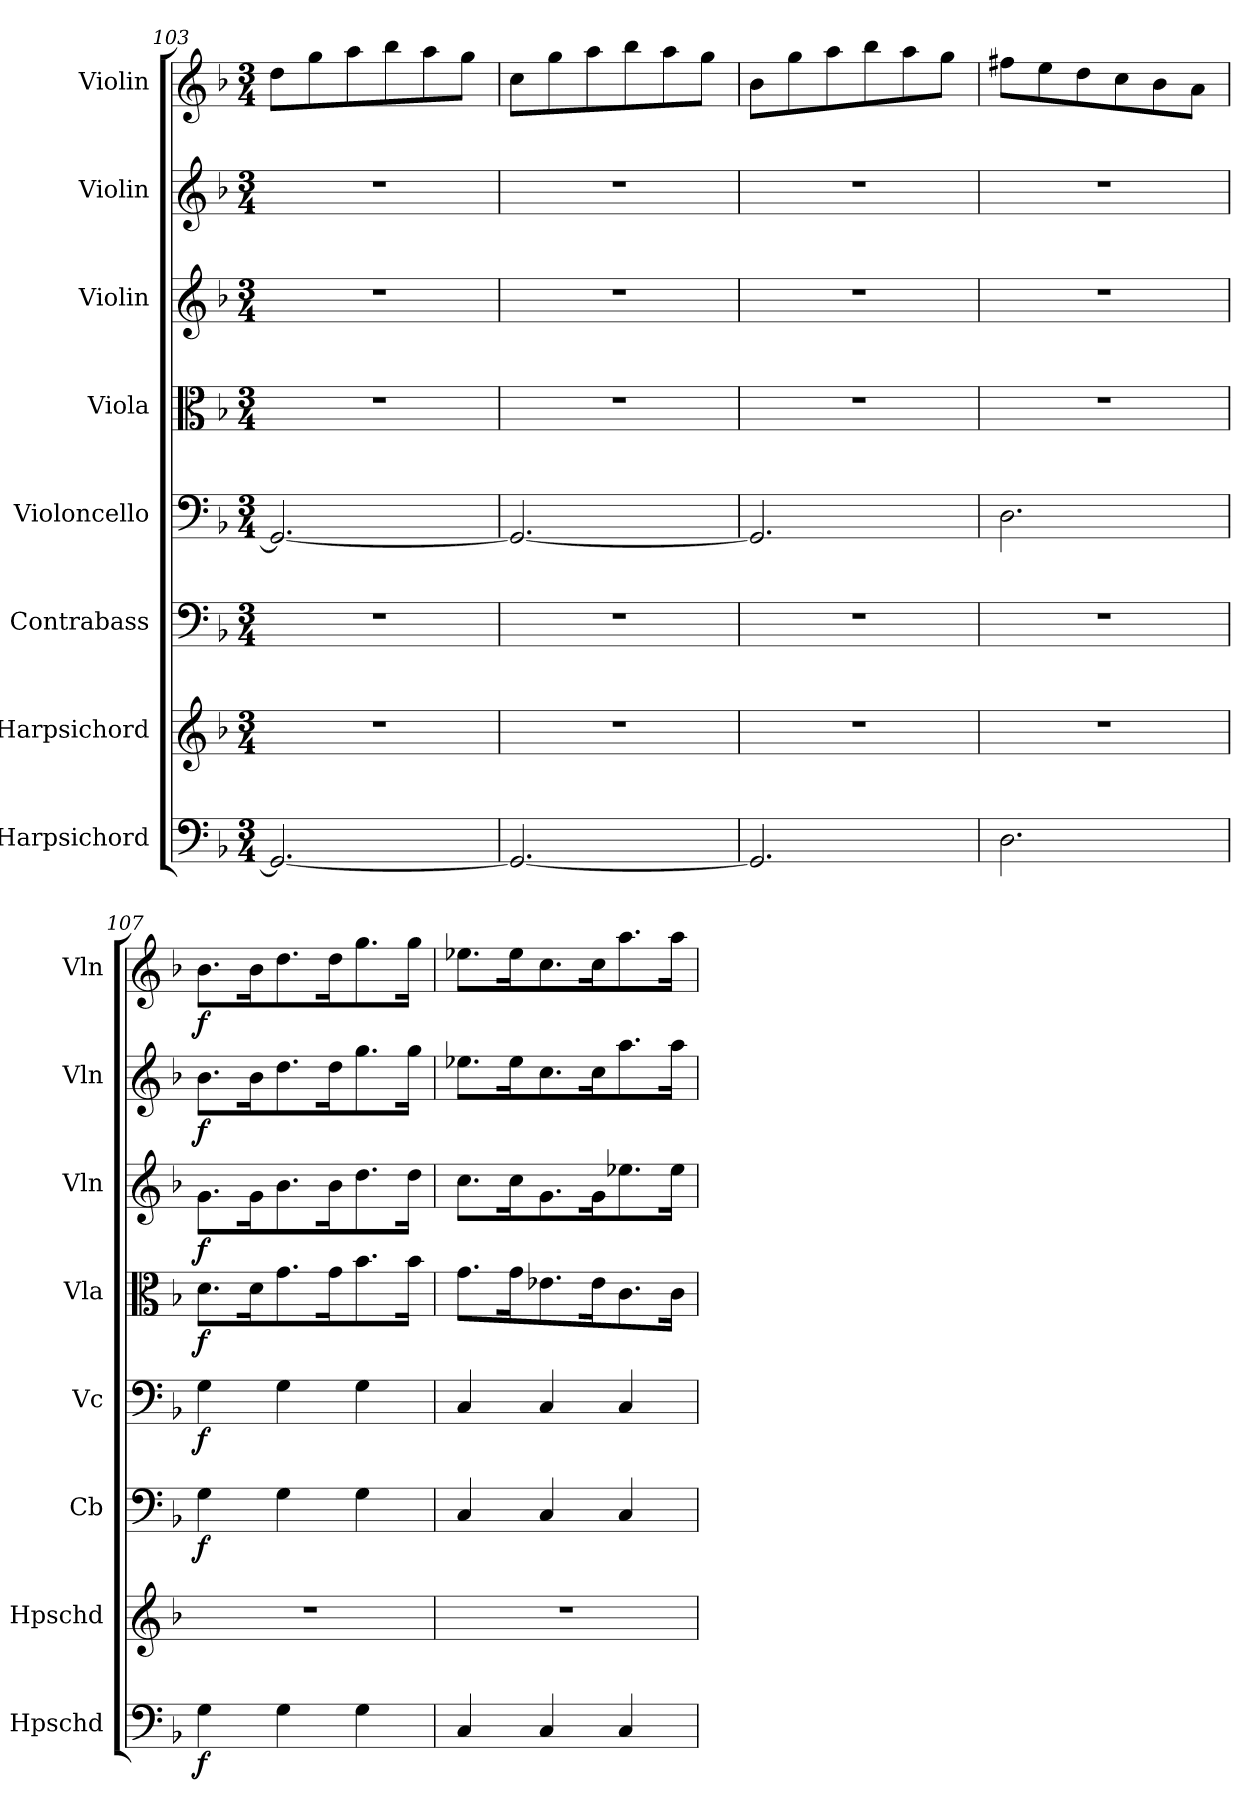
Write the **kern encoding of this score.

**kern	**dynam	**kern	**kern	**dynam	**kern	**dynam	**kern	**dynam	**kern	**dynam	**kern	**dynam	**kern	**dynam
*part8	*part8	*part7	*part6	*part6	*part5	*part5	*part4	*part4	*part3	*part3	*part2	*part2	*part1	*part1
*staff8	*staff8	*staff7	*staff6	*staff6	*staff5	*staff5	*staff4	*staff4	*staff3	*staff3	*staff2	*staff2	*staff1	*staff1
*I"Harpsichord	*	*I"Harpsichord	*I"Contrabass	*	*I"Violoncello	*	*I"Viola	*	*I"Violin	*	*I"Violin	*	*I"Violin	*
*I'Hpschd	*	*I'Hpschd	*I'Cb	*	*I'Vc	*	*I'Vla	*	*I'Vln	*	*I'Vln	*	*I'Vln	*
*clefF4	*	*clefG2	*clefF4	*	*clefF4	*	*clefC3	*	*clefG2	*	*clefG2	*	*clefG2	*
*k[b-]	*	*k[b-]	*k[b-]	*	*k[b-]	*	*k[b-]	*	*k[b-]	*	*k[b-]	*	*k[b-]	*
*M3/4	*	*M3/4	*M3/4	*	*M3/4	*	*M3/4	*	*M3/4	*	*M3/4	*	*M3/4	*
=103	=103	=103	=103	=103	=103	=103	=103	=103	=103	=103	=103	=103	=103	=103
2.GG/_	.	2.r	2.r	.	2.GG/_	.	2.r	.	2.r	.	2.r	.	8dd\L	.
.	.	.	.	.	.	.	.	.	.	.	.	.	8gg\	.
.	.	.	.	.	.	.	.	.	.	.	.	.	8aa\	.
.	.	.	.	.	.	.	.	.	.	.	.	.	8bb-\	.
.	.	.	.	.	.	.	.	.	.	.	.	.	8aa\	.
.	.	.	.	.	.	.	.	.	.	.	.	.	8gg\J	.
=104	=104	=104	=104	=104	=104	=104	=104	=104	=104	=104	=104	=104	=104	=104
2.GG/_	.	2.r	2.r	.	2.GG/_	.	2.r	.	2.r	.	2.r	.	8cc\L	.
.	.	.	.	.	.	.	.	.	.	.	.	.	8gg\	.
.	.	.	.	.	.	.	.	.	.	.	.	.	8aa\	.
.	.	.	.	.	.	.	.	.	.	.	.	.	8bb-\	.
.	.	.	.	.	.	.	.	.	.	.	.	.	8aa\	.
.	.	.	.	.	.	.	.	.	.	.	.	.	8gg\J	.
=105	=105	=105	=105	=105	=105	=105	=105	=105	=105	=105	=105	=105	=105	=105
2.GG/]	.	2.r	2.r	.	2.GG/]	.	2.r	.	2.r	.	2.r	.	8b-\L	.
.	.	.	.	.	.	.	.	.	.	.	.	.	8gg\	.
.	.	.	.	.	.	.	.	.	.	.	.	.	8aa\	.
.	.	.	.	.	.	.	.	.	.	.	.	.	8bb-\	.
.	.	.	.	.	.	.	.	.	.	.	.	.	8aa\	.
.	.	.	.	.	.	.	.	.	.	.	.	.	8gg\J	.
=106	=106	=106	=106	=106	=106	=106	=106	=106	=106	=106	=106	=106	=106	=106
2.D\	.	2.r	2.r	.	2.D\	.	2.r	.	2.r	.	2.r	.	8ff#X\L	.
.	.	.	.	.	.	.	.	.	.	.	.	.	8ee\	.
.	.	.	.	.	.	.	.	.	.	.	.	.	8dd\	.
.	.	.	.	.	.	.	.	.	.	.	.	.	8cc\	.
.	.	.	.	.	.	.	.	.	.	.	.	.	8b-\	.
.	.	.	.	.	.	.	.	.	.	.	.	.	8a\J	.
=107	=107	=107	=107	=107	=107	=107	=107	=107	=107	=107	=107	=107	=107	=107
4G\	f	2.r	4G\	f	4G\	f	8.d\L	f	8.g\L	f	8.b-\L	f	8.b-\L	f
.	.	.	.	.	.	.	16d\K	.	16g\K	.	16b-\K	.	16b-\K	.
4G\	.	.	4G\	.	4G\	.	8.g\	.	8.b-\	.	8.dd\	.	8.dd\	.
.	.	.	.	.	.	.	16g\K	.	16b-\K	.	16dd\K	.	16dd\K	.
4G\	.	.	4G\	.	4G\	.	8.b-\	.	8.dd\	.	8.gg\	.	8.gg\	.
.	.	.	.	.	.	.	16b-\Jk	.	16dd\Jk	.	16gg\Jk	.	16gg\Jk	.
=108	=108	=108	=108	=108	=108	=108	=108	=108	=108	=108	=108	=108	=108	=108
4C/	.	2.r	4C/	.	4C/	.	8.g\L	.	8.cc\L	.	8.ee-X\L	.	8.ee-X\L	.
.	.	.	.	.	.	.	16g\K	.	16cc\K	.	16ee-\K	.	16ee-\K	.
4C/	.	.	4C/	.	4C/	.	8.e-X\	.	8.g\	.	8.cc\	.	8.cc\	.
.	.	.	.	.	.	.	16e-\K	.	16g\K	.	16cc\K	.	16cc\K	.
4C/	.	.	4C/	.	4C/	.	8.c\	.	8.ee-X\	.	8.aa\	.	8.aa\	.
.	.	.	.	.	.	.	16c\Jk	.	16ee-\Jk	.	16aa\Jk	.	16aa\Jk	.
=	=	=	=	=	=	=	=	=	=	=	=	=	=	=
*-	*-	*-	*-	*-	*-	*-	*-	*-	*-	*-	*-	*-	*-	*-
